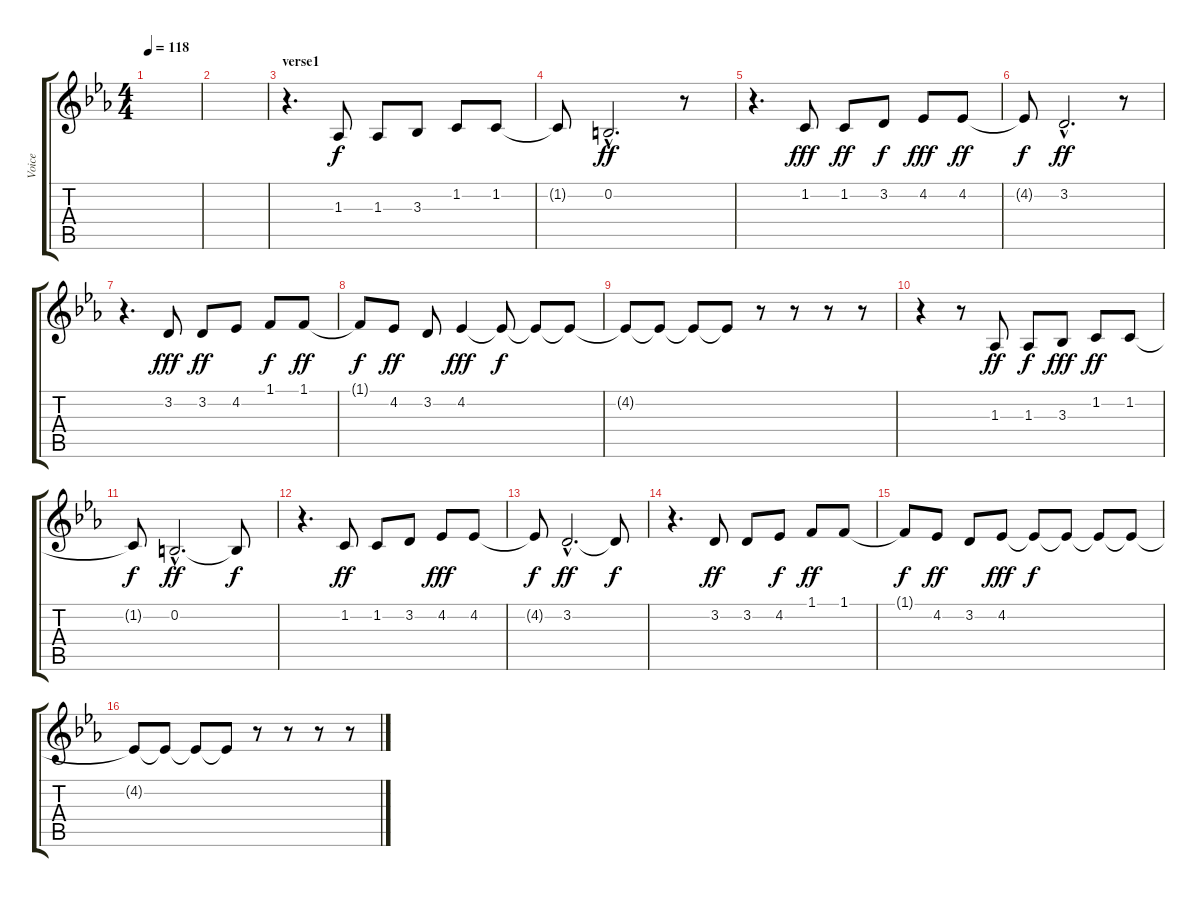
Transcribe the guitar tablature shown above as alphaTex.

\track ("Voice" "Voice") {instrument tenorsax}
\staff {score tabs}
\tuning (E4 B3 G3 D3 A2 E2) {hide}
\ts (4 4)
\tempo 118
\clef g2
\ks cminor
|
|
\section ("" "verse1")
r.4{d} 1.3.8 1.3.8 3.3.8 1.2.8 1.2.8 |
1.2{t}.8{dy f} 0.2{hac}.2{d dy ff} r.8 |
r.4{d} 1.2.8{dy fff} 1.2.8{dy ff} 3.2.8{dy f} 4.2.8{dy fff} 4.2.8{dy ff} |
4.2{t}.8{dy f} 3.2{hac}.2{d dy ff} r.8 |
r.4{d} 3.2.8{dy fff} 3.2.8{dy ff} 4.2.8 1.1.8{dy f} 1.1.8{dy ff} |
1.1{t}.8{dy f} 4.2.8{dy ff} 3.2.8 4.2.4{dy fff} 4.2{t}.8{dy f} 4.2{t}.8 4.2{t}.8 |
4.2{t}.8 4.2{t}.8 4.2{t}.8 4.2{t}.8 r.8 r.8 r.8 r.8 |
r.4 r.8 1.3.8{dy ff} 1.3.8{dy f} 3.3.8{dy fff} 1.2.8{dy ff} 1.2.8 |
1.2{t}.8{dy f} 0.2{hac}.2{d dy ff} 0.2{t}.8{dy f} |
r.4{d} 1.2.8{dy ff} 1.2.8 3.2.8 4.2.8{dy fff} 4.2.8 |
4.2{t}.8{dy f} 3.2{hac}.2{d dy ff} 3.2{t}.8{dy f} |
r.4{d} 3.2.8{dy ff} 3.2.8 4.2.8{dy f} 1.1.8{dy ff} 1.1.8 |
1.1{t}.8{dy f} 4.2.8{dy ff} 3.2.8 4.2.8{dy fff} 4.2{t}.8{dy f} 4.2{t}.8 4.2{t}.8 4.2{t}.8 |
4.2{t}.8 4.2{t}.8 4.2{t}.8 4.2{t}.8 r.8 r.8 r.8 r.8
